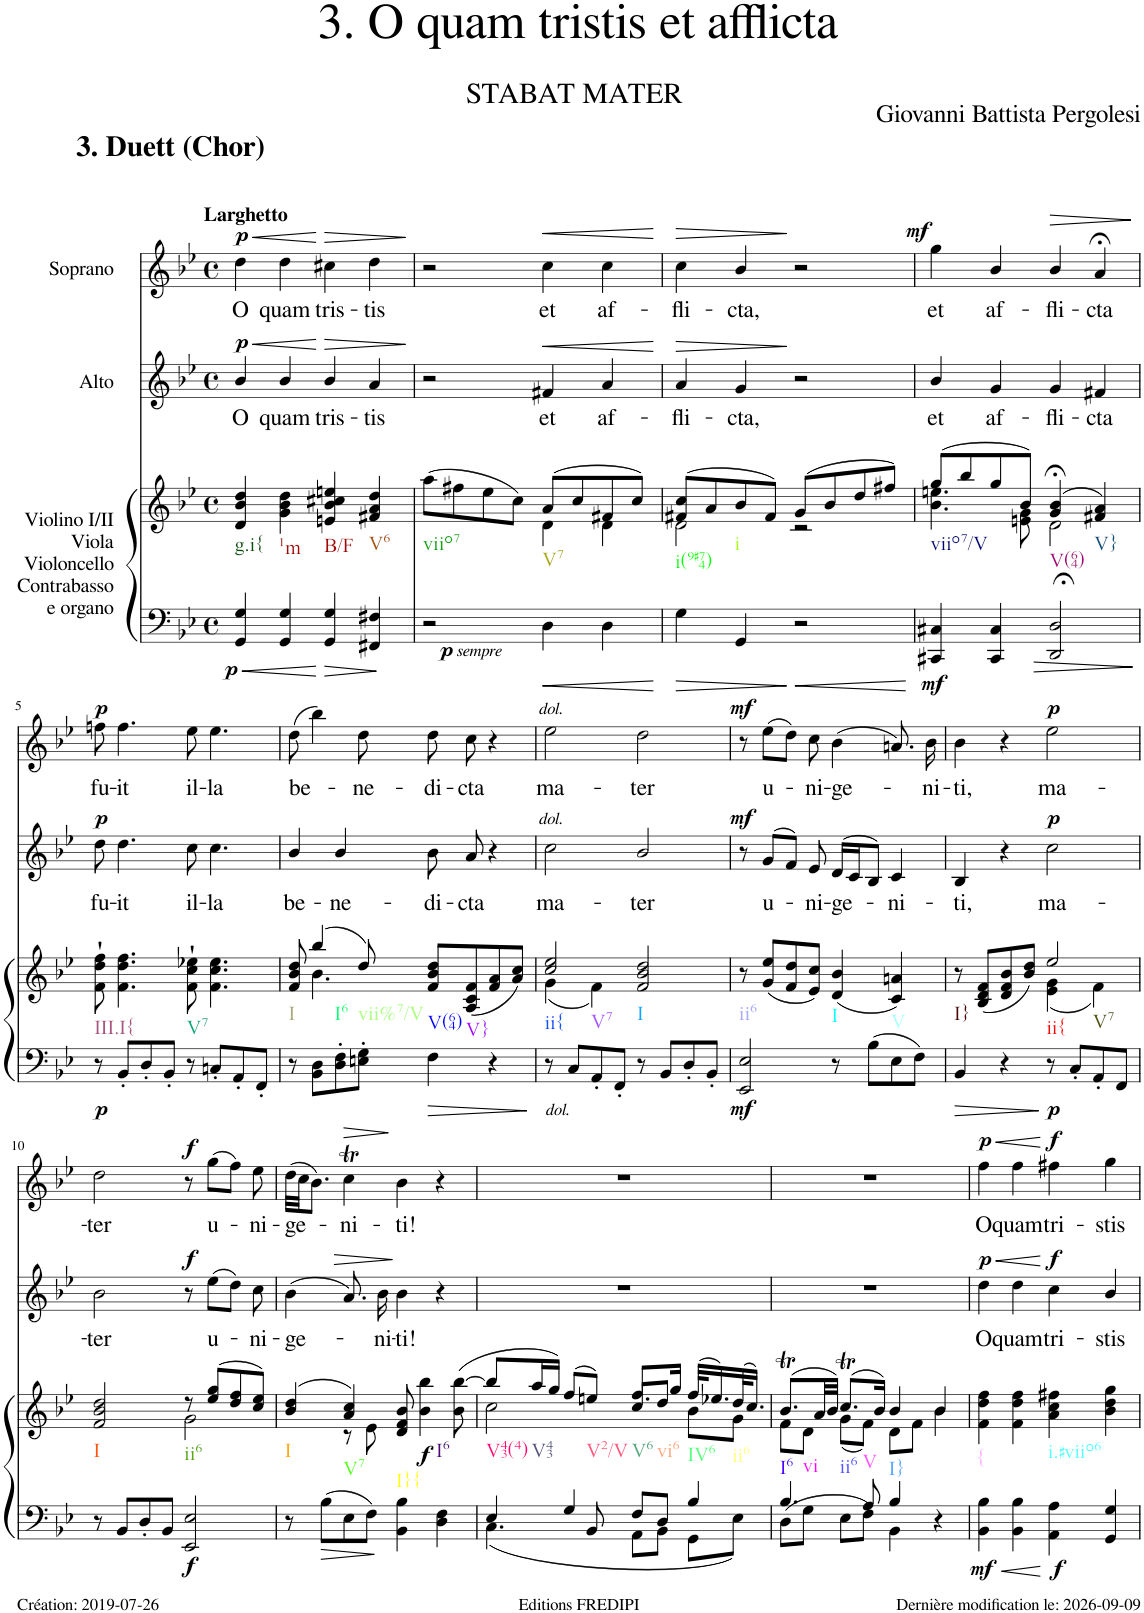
**kern	**kern	**dynam	**kern	**text	**dynam	**kern	**text	**dynam
*part3	*part3	*part3	*part2	*part2	*part2	*part1	*part1	*part1
*staff4	*staff3	*staff3/4	*staff2	*staff2	*staff2	*staff1	*staff1	*staff1
*I"Violino I/II Viola Violoncello Contrabasso e organo	*	*	*I"Alto	*	*	*I"Soprano	*	*
*clefF4	*clefG2	*	*clefG2	*	*	*clefG2	*	*
*k[b-e-]	*k[b-e-]	*	*k[b-e-]	*	*	*k[b-e-]	*	*
*M4/4	*M4/4	*	*M4/4	*	*	*M4/4	*	*
*met(c)	*met(c)	*	*met(c)	*	*	*met(c)	*	*
=1	=1	=1	=1	=1	=1	=1	=1	=1
!	!	!	!	!	!	!LO:TX:a:B:t=Larghetto	!	!
!	!LO:TX:b:t=g.i{	!	!	!	!	!	!	!
!	!	!LO:DY:b=2	!	!LO:LY:b	!LO:HP:b	!	!LO:LY:b	!LO:HP:b
!	!	!	!	!	!LO:DY:n=1:a	!	!	!LO:DY:n=1:a
4GG/ 4G/	4d/ 4b-/ 4dd/	p	4b-/	O	< p	4dd\	O	< p
!	!LO:TX:b:t=1m	!	!	!	!	!	!	!
!	!	!	!	!LO:LY:b	!	!	!LO:LY:b	!
4GG/ 4G/	4g\ 4b-\ 4dd\	.	4b-/	quam	.	4dd\	quam	.
!	!LO:TX:b:t=B/F	!	!	!	!	!	!	!
!	!	!	!	!LO:LY:b	!LO:HP:n=1:b	!	!LO:LY:b	!LO:HP:n=1:b
4GG/ 4G/	4en/ 4b-/ 4cc#X/ 4een/	.	4b-/	tris-	[ >	4cc#X\	tris-	[ >
!	!LO:TX:b:t=V6	!	!	!	!	!	!	!
!	!	!	!	!LO:LY:b	!	!	!LO:LY:b	!
4FF#X/ 4F#X/	4f#X/ 4a/ 4dd/	.	4a/	-tis	.	4dd\	-tis	.
.	.	.	.	.	]	.	.	]
=2	=2	=2	=2	=2	=2	=2	=2	=2
*	*^	*	*	*	*	*	*	*
!	!LO:TX:b:t=viio7	!	!	!	!	!	!	!	!
2r	(>8aa\L	2ryy	.	2r	.	.	2r	.	.
!	!	!	!LO:DY:b	!	!	!	!	!	!
!	!	!	!LO:DY:n=1:b	!	!	!	!	!	!
.	8ff#X\	.	p other-dynamics	.	.	.	.	.	.
.	8ee-\	.	.	.	.	.	.	.	.
.	8cc\J)	.	.	.	.	.	.	.	.
!	!LO:TX:b:t=V7	!	!	!	!	!	!	!	!
!	!	!	!	!	!LO:LY:b	!LO:HP:b	!	!LO:LY:b	!LO:HP:b
4D\	(>8a/L	4d\	.	4f#X/	et	<	4cc\	et	<
.	8cc/	.	.	.	.	.	.	.	.
!	!	!	!	!	!LO:LY:b	!	!	!LO:LY:b	!
4D\	8f#X/	4d\	.	4a/	af-	.	4cc\	af-	.
.	8cc/J)	.	.	.	.	.	.	.	.
*	*v	*v	*	*	*	*	*	*	*
.	.	.	.	.	[	.	.	[
=3	=3	=3	=3	=3	=3	=3	=3	=3
*	*^	*	*	*	*	*	*	*
!	!LO:TX:b:t=i(9#74)	!	!	!	!	!	!	!	!
!	!	!	!	!	!LO:LY:b	!LO:HP:b	!	!LO:LY:b	!LO:HP:b
4G\	(8f#X/ 8cc/L	2d\	.	4a/	-fli-	>	4cc\	-fli-	>
.	8a/	.	.	.	.	.	.	.	.
!	!LO:TX:b:t=i	!	!	!	!	!	!	!	!
!	!	!	!	!	!LO:LY:b	!	!	!LO:LY:b	!
4GG/	8b-/	.	.	4g/	-cta,	.	4b-/	-cta,	.
.	8f#/J)	.	.	.	.	.	.	.	.
2r	(>8g/L	2r	.	2r	.	]	2r	.	]
.	8b-/	.	.	.	.	.	.	.	.
.	8dd/	.	.	.	.	.	.	.	.
.	8ff#X/J)	.	.	.	.	.	.	.	.
=4	=4	=4	=4	=4	=4	=4	=4	=4	=4
!	!LO:TX:b:t=viio7/V	!	!	!	!	!	!	!	!
!	!	!	!LO:DY:b=2	!	!LO:LY:b	!	!	!LO:LY:b	!LO:DY:a
4CC#X/ 4C#X/	(>8gg/L	4.b-\ 4.een\	mf	4b-/	et	.	4gg\	et	mf
.	8bb-/	.	.	.	.	.	.	.	.
!	!	!	!	!	!LO:LY:b	!	!	!LO:LY:b	!
4CC#/ 4C#/	8gg/	.	.	4g/	af-	.	4b-/	af-	.
.	8b-/J)	8en\ 8g\	.	.	.	.	.	.	.
!	!LO:TX:b:t=V(64)	!	!	!	!	!	!	!	!
!	!	!	!	!	!LO:LY:b	!	!	!LO:LY:b	!LO:HP:b
2DD/;< 2D/;<	(4g/;< 4b-/;<	2d\	.	4g/	-fli-	.	4b-/	-fli-	>
!	!LO:TX:b:t=V}	!	!	!	!	!	!	!	!
!	!	!	!	!	!LO:LY:b	!	!	!LO:LY:b	!
.	4f#X/ 4a/)	.	.	4f#X/	-cta	.	4a;</	-cta	.
*	*v	*v	*	*	*	*	*	*	*
.	.	.	.	.	.	.	.	]
!!LO:LB:g=z
=5	=5	=5	=5	=5	=5	=5	=5	=5
!	!LO:TX:b:t=III.I{	!	!	!	!	!	!	!
!	!	!LO:DY:b=2	!	!LO:LY:b	!LO:DY:a	!	!LO:LY:b	!LO:DY:a
8r	8f\` 8dd\` 8ff\`	p	8dd\	fu-	p	8ffn\	fu-	p
!	!	!	!	!LO:LY:b	!	!	!LO:LY:b	!
8BB-'/L	4.f\ 4.dd\ 4.ff\	.	4.dd\	-it	.	4.ff\	-it	.
8D'/	.	.	.	.	.	.	.	.
8BB-'/J	.	.	.	.	.	.	.	.
!	!LO:TX:b:t=V7	!	!	!	!	!	!	!
!	!	!	!	!LO:LY:b	!	!	!LO:LY:b	!
8r	8f\` 8cc\` 8ee-X\`	.	8cc\	il-	.	8ee-\	il-	.
!	!	!	!	!LO:LY:b	!	!	!LO:LY:b	!
8Cn'/L	4.f\ 4.cc\ 4.ee-\	.	4.cc\	-la	.	4.ee-\	-la	.
8AA'/	.	.	.	.	.	.	.	.
8FF'/J	.	.	.	.	.	.	.	.
=6	=6	=6	=6	=6	=6	=6	=6	=6
*	*^	*	*	*	*	*	*	*
!	!LO:TX:b:t=I	!	!	!	!	!	!	!	!
!	!	!	!	!	!LO:LY:b	!	!	!LO:LY:b	!
8r	8f/ 8b-/ 8dd/	8ryy	.	4b-/	be-	.	(>8dd\	be-	.
!	!LO:TX:b:t=I6	!	!	!	!	!	!	!	!
8BB-\ 8D\L	(>4bb-/	4.b-\	.	.	.	.	4bb-\)	.	.
!	!	!	!	!	!LO:LY:b	!	!	!	!
8D\' 8F\'	.	.	.	4b-/	-ne-	.	.	.	.
!	!LO:TX:b:t=vii%7/V	!	!	!	!	!	!	!	!
!	!	!	!	!	!	!	!	!LO:LY:b	!
8En\' 8G\'J	8dd/)	.	.	.	.	.	8dd\	-ne-	.
!	!LO:TX:b:t=V(64)	!	!	!	!	!	!	!	!
!	!	!	!	!	!LO:LY:b	!	!	!LO:LY:b	!
4F\	8f/ 8b-/ 8dd/L	2ryy	.	8b-\	-di-	.	8dd\	-di-	.
!	!LO:TX:b:t=V}	!	!	!	!	!	!	!	!
!	!	!	!	!	!LO:LY:b	!	!	!LO:LY:b	!
.	(<8A/ 8c/ 8f/	.	.	8a/	-cta	.	8cc\	-cta	.
4r	8f/ 8a/	.	.	4r	.	.	4r	.	.
.	8a/ 8cc/J)	.	.	.	.	.	.	.	.
=7	=7	=7	=7	=7	=7	=7	=7	=7	=7
!	!LO:TX:b:t=ii{	!	!	!	!	!	!	!	!
!	!LO:TX:b:t=V7	!	!	!	!	!	!	!	!
!	!	!	!LO:DY:b=2	!	!LO:LY:b	!LO:DY:a	!	!LO:LY:b	!LO:DY:a
8r	2cc/ 2ee-/	(4g\	other-dynamics	2cc\	ma-	other-dynamics	2ee-\	ma-	other-dynamics
8C/L	.	.	.	.	.	.	.	.	.
8AA'/	.	4f\)	.	.	.	.	.	.	.
8FF'/J	.	.	.	.	.	.	.	.	.
!	!LO:TX:b:t=I	!	!	!	!	!	!	!	!
!	!	!	!	!	!LO:LY:b	!	!	!LO:LY:b	!
8r	2f/ 2b-/ 2dd/	2ryy	.	2b-/	-ter	.	2dd\	-ter	.
8BB-/L	.	.	.	.	.	.	.	.	.
8D'/	.	.	.	.	.	.	.	.	.
8BB-'/J	.	.	.	.	.	.	.	.	.
*	*v	*v	*	*	*	*	*	*	*
=8	=8	=8	=8	=8	=8	=8	=8	=8
!	!LO:TX:b:t=ii6	!	!	!	!	!	!	!
!	!	!LO:DY:b=2	!	!	!LO:DY:a	!	!	!LO:DY:a
2EE-/ 2E-/	8r	mf	8r	.	mf	8r	.	mf
!	!	!	!	!LO:LY:b	!	!	!LO:LY:b	!
.	(<8g/ 8ee-/L	.	(>8g/L	u-	.	(>8ee-\L	u-	.
.	8f/ 8dd/	.	8f/J)	.	.	8dd\J)	.	.
!	!	!	!	!LO:LY:b	!	!	!LO:LY:b	!
.	8e-/ 8cc/J)	.	8e-/	-ni-	.	8cc\	-ni-	.
!	!LO:TX:b:t=I	!	!	!	!	!	!	!
!	!	!	!	!LO:LY:b	!	!	!LO:LY:b	!
8r	(<4d/ 4b-/	.	(>16d/LL	-ge-	.	(>4b-\	-ge-	.
.	.	.	16c/J	.	.	.	.	.
8B-\L	.	.	8B-/J)	.	.	.	.	.
!	!LO:TX:b:t=V	!	!	!	!	!	!	!
!	!	!	!	!LO:LY:b	!	!	!	!
8E-\	4c/ 4an/)	.	4c/	-ni-	.	8.an/)	.	.
8F\J	.	.	.	.	.	.	.	.
!	!	!	!	!	!	!	!LO:LY:b	!
.	.	.	.	.	.	16b-\	-ni-	.
=9	=9	=9	=9	=9	=9	=9	=9	=9
*	*^	*	*	*	*	*	*	*
!	!LO:TX:b:t=I}	!	!	!	!	!	!	!	!
!	!	!	!	!	!LO:LY:b	!	!	!LO:LY:b	!
4BB-/	8r	2ryy	.	4B-/	-ti,	.	4b-\	-ti,	.
.	(<8B-/ 8d/ 8f/L	.	.	.	.	.	.	.	.
4r	8d/ 8f/ 8b-/	.	.	4r	.	.	4r	.	.
.	8b-/ 8dd/J)	.	.	.	.	.	.	.	.
!	!LO:TX:b:t=ii{	!	!	!	!	!	!	!	!
!	!LO:TX:b:t=V7	!	!	!	!	!	!	!	!
!	!	!	!LO:DY:b=2	!	!LO:LY:b	!LO:DY:a	!	!LO:LY:b	!LO:DY:a
8r	2ee-/	(<4e-\ 4g\	p	2cc\	ma-	p	2ee-\	ma-	p
8C'/L	.	.	.	.	.	.	.	.	.
8AA'/	.	4f\)	.	.	.	.	.	.	.
8FF/J	.	.	.	.	.	.	.	.	.
!!LO:LB:g=z
=10	=10	=10	=10	=10	=10	=10	=10	=10	=10
!	!LO:TX:b:t=I	!	!	!	!	!	!	!	!
!	!	!	!	!	!LO:LY:b	!	!	!LO:LY:b	!
8r	2f/ 2b-/ 2dd/	2ryy	.	2b-\	-ter	.	2dd\	-ter	.
8BB-/L	.	.	.	.	.	.	.	.	.
8D'/	.	.	.	.	.	.	.	.	.
8BB-/J	.	.	.	.	.	.	.	.	.
!	!LO:TX:b:t=ii6	!	!	!	!	!	!	!	!
!	!	!	!LO:DY:b=2	!	!	!LO:DY:a	!	!	!LO:DY:a
2EE-/ 2E-/	8r	2g\	f	8r	.	f	8r	.	f
!	!	!	!	!	!LO:LY:b	!	!	!LO:LY:b	!
.	(>8ee-/ 8gg/L	.	.	(>8ee-\L	u-	.	(>8gg\L	u-	.
.	8dd/ 8ff/	.	.	8dd\J)	.	.	8ff\J)	.	.
!	!	!	!	!	!LO:LY:b	!	!	!LO:LY:b	!
.	8cc/ 8ee-/J)	.	.	8cc\	-ni-	.	8ee-\	-ni-	.
=11	=11	=11	=11	=11	=11	=11	=11	=11	=11
!	!LO:TX:b:t=I	!	!	!	!	!	!	!	!
!	!	!	!	!	!LO:LY:b	!	!	!LO:LY:b	!
8r	(>4b-/ 4dd/	4ryy	.	(>4b-\	-ge-	.	(>32dd\LLL	-ge-	.
.	.	.	.	.	.	.	32cc\JJ	.	.
.	.	.	.	.	.	.	8.b-\J)	.	.
8B-\L	.	.	.	.	.	.	.	.	.
!	!LO:TX:b:t=V7	!	!	!	!	!	!	!	!
!	!	!	!	!	!	!LO:HP:b	!	!LO:LY:b	!LO:HP:b
8E-\	4a/ 4cc/)	8r	.	8.a/)	.	>	4ccT\	-ni-	>
8F\J	.	8e-\	.	.	.	.	.	.	.
!	!	!	!	!	!LO:LY:b	!	!	!	!
.	.	.	.	16b-\	-ni-	.	.	.	.
!	!LO:TX:b:t=I}{	!	!	!	!	!	!	!	!
!	!	!	!	!	!LO:LY:b	!	!	!LO:LY:b	!
4BB-\ 4B-\	8d/ 8f/ 8b-/	2ryy	.	4b-\	-ti!	]	4b-\	-ti!	]
!	!LO:TX:b:t=I6	!	!	!	!	!	!	!	!
!	!	!	!LO:DY:b	!	!	!	!	!	!
.	4b-\ 4bb-\	.	f	.	.	.	.	.	.
4D\ 4F\	.	.	.	4r	.	.	4r	.	.
.	(>8b-\ [>8bb-\	.	.	.	.	.	.	.	.
=12	=12	=12	=12	=12	=12	=12	=12	=12	=12
*^	*	*	*	*	*	*	*	*	*
!	!	!LO:TX:b:t=V43(4)	!	!	!	!	!	!	!	!
4E-/	4.C\	8bb-/L]	2cc\	.	1r	.	.	1r	.	.
!	!	!LO:TX:b:t=V43	!	!	!	!	!	!	!	!
.	.	16aa/L	.	.	.	.	.	.	.	.
.	.	16gg/JJ)	.	.	.	.	.	.	.	.
4G/	.	(>8ff/L	.	.	.	.	.	.	.	.
!	!	!LO:TX:b:t=V2/V	!	!	!	!	!	!	!	!
.	8BB-/	8een/J)	.	.	.	.	.	.	.	.
!	!	!LO:TX:b:t=V6	!	!	!	!	!	!	!	!
8F/L	8AA\L	8cc/L	8.ff/L	.	.	.	.	.	.	.
!	!	!LO:TX:b:t=vi6	!	!	!	!	!	!	!	!
8D/J	8BB-\J	8dd/J	.	.	.	.	.	.	.	.
.	.	.	16gg/Jk	.	.	.	.	.	.	.
!	!	!LO:TX:b:t=IV6	!	!	!	!	!	!	!	!
4B-/	8GG\L	(>32ff/KLL	8b-\L	.	.	.	.	.	.	.
.	.	16.ee-X/)	.	.	.	.	.	.	.	.
!	!	!LO:TX:b:t=ii6	!	!	!	!	!	!	!	!
.	8E-\J	(>32dd/K	8g\J	.	.	.	.	.	.	.
.	.	16.cc/JJ)	.	.	.	.	.	.	.	.
=13	=13	=13	=13	=13	=13	=13	=13	=13	=13	=13
!	!	!LO:TX:b:t=I6	!	!	!	!	!	!	!	!
!	!	!LO:TX:b:t=vi	!	!	!	!	!	!	!	!
8D\L	4.B-/	(8.b-T/L	8f\L	.	1r	.	.	1r	.	.
8G\J	.	.	8d\J	.	.	.	.	.	.	.
.	.	32a/LL	.	.	.	.	.	.	.	.
.	.	32b-/JJJ)	.	.	.	.	.	.	.	.
!	!	!LO:TX:b:t=ii6	!	!	!	!	!	!	!	!
!	!	!LO:TX:b:t=V	!	!	!	!	!	!	!	!
8E-\L	.	(8.ccT/L	(8g\L	.	.	.	.	.	.	.
8F\J	8A/	.	8f\J)	.	.	.	.	.	.	.
.	.	16b-/Jk)	.	.	.	.	.	.	.	.
!	!	!LO:TX:b:t=I}	!	!	!	!	!	!	!	!
4BB-\	4B-/	4b-/	8d\L	.	.	.	.	.	.	.
.	.	.	8f\J	.	.	.	.	.	.	.
4r	4ryy	4b-/	4b-\	.	.	.	.	.	.	.
=14	=14	=14	=14	=14	=14	=14	=14	=14	=14	=14
!	!	!LO:TX:b:t={	!	!	!	!	!	!	!	!
!	!	!	!	!LO:DY:b=2	!	!LO:LY:b	!LO:HP:b	!	!LO:LY:b	!LO:HP:b
!	!	!	!	!	!	!	!LO:DY:n=1:a	!	!	!LO:DY:n=1:a
*v	*v	*	*	*	*	*	*	*	*	*
*	*v	*v	*	*	*	*	*	*	*
4BB-\ 4B-\	4f\ 4dd\ 4ff\	mf	4dd\	O	< p	4ff\	O	< p
!	!	!	!	!LO:LY:b	!	!	!LO:LY:b	!
4BB-\ 4B-\	4f\ 4dd\ 4ff\	.	4dd\	quam	.	4ff\	quam	.
!	!LO:TX:b:t=i.#viio6	!	!	!	!	!	!	!
!	!	!LO:DY:b=2	!	!LO:LY:b	!LO:DY:n=2:a	!	!LO:LY:b	!LO:DY:n=2:a
4AA\ 4A\	4a\ 4cc\ 4ff#X\	f	4cc\	tri-	[ f	4ff#X\	tri-	[ f
!	!LO:TX:b:t=i	!	!	!	!	!	!	!
!	!	!	!	!LO:LY:b	!	!	!LO:LY:b	!
4GG/ 4G/	4b-\ 4dd\ 4gg\	.	4b-/	-stis	.	4gg\	-stis	.
=	=	=	=	=	=	=	=	=
*-	*-	*-	*-	*-	*-	*-	*-	*-
